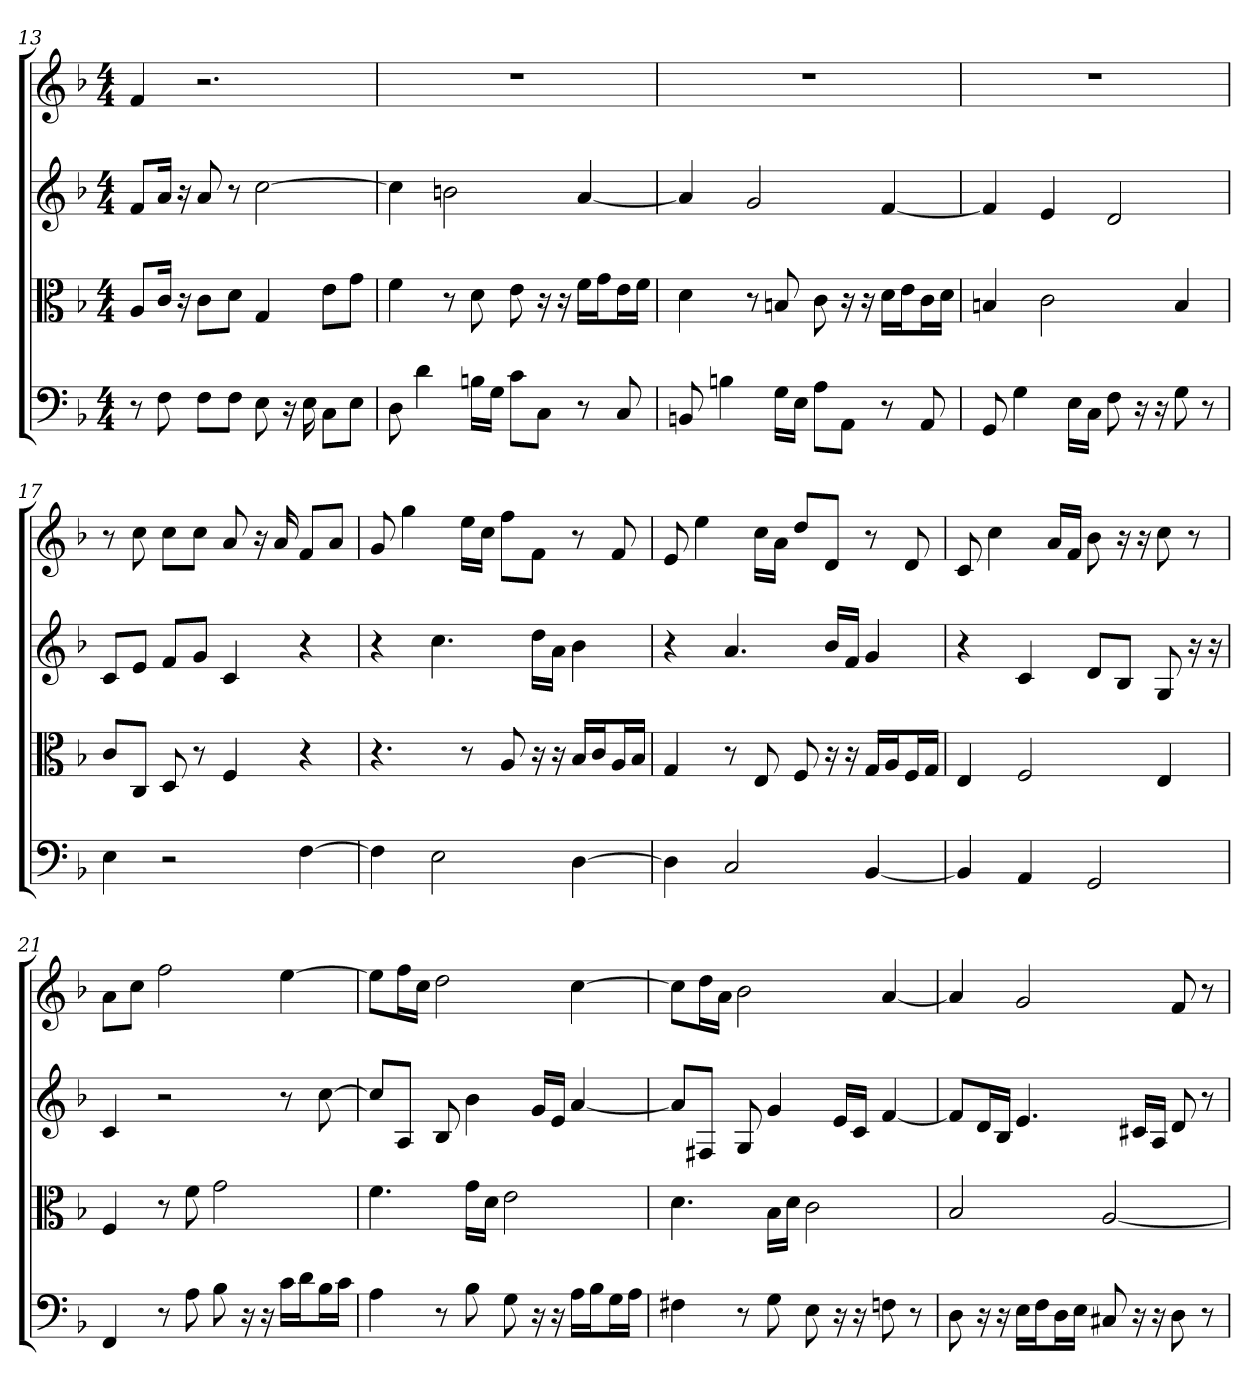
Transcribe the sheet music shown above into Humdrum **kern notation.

**kern	**kern	**kern	**kern
*part4	*part3	*part2	*part1
*staff4	*staff3	*staff2	*staff1
*clefF4	*clefC3	*clefG2	*clefG2
*k[b-]	*k[b-]	*k[b-]	*k[b-]
*F:	*F:	*F:	*F:
*M4/4	*M4/4	*M4/4	*M4/4
=13	=13	=13	=13
8r	8A/L	8f/L	4f
8F	16c/Jk	16a/Jk	.
.	16r	16r	.
8F\L	8c\L	8a	2.r
8F\J	8d\J	8r	.
8E	4G	[2cc	.
16r	.	.	.
16E	.	.	.
8C\L	8e\L	.	.
8E\J	8g\J	.	.
=14	=14	=14	=14
8D	4f	4cc]	1r
4d	.	.	.
.	8r	2bn	.
16Bn\LL	8d	.	.
16G\JJ	.	.	.
8c\L	8e	.	.
8C\J	16r	.	.
.	16r	.	.
8r	16f\LL	[4a	.
.	16g\J	.	.
8C	16e\L	.	.
.	16f\JJ	.	.
=15	=15	=15	=15
8BBn	4d	4a]	1r
4Bn	.	.	.
.	8r	2g	.
16G\LL	8Bn	.	.
16E\JJ	.	.	.
8A\L	8c	.	.
8AA\J	16r	.	.
.	16r	.	.
8r	16d\LL	[4f	.
.	16e\J	.	.
8AA	16c\L	.	.
.	16d\JJ	.	.
=16	=16	=16	=16
8GG	4Bn	4f]	1r
4G	.	.	.
.	2c	4e	.
16E\LL	.	.	.
16C\JJ	.	.	.
8F	.	2d	.
16r	.	.	.
16r	.	.	.
8G	4B	.	.
8r	.	.	.
=17	=17	=17	=17
4E	8c/L	8c/L	8r
.	8C/J	8e/J	8cc
2r	8D	8f/L	8cc\L
.	8r	8g/J	8cc\J
.	4F	4c	8a
.	.	.	16r
.	.	.	16a
[4F	4r	4r	8f/L
.	.	.	8a/J
=18	=18	=18	=18
4F]	4.r	4r	8g
.	.	.	4gg
2E	.	4.cc	.
.	8r	.	16ee\LL
.	.	.	16cc\JJ
.	8A	.	8ff\L
.	16r	16dd\LL	8f\J
.	16r	16a\JJ	.
[4D	16B-/LL	4b-	8r
.	16c/J	.	.
.	16A/L	.	8f
.	16B-/JJ	.	.
=19	=19	=19	=19
4D]	4G	4r	8e
.	.	.	4ee
2C	8r	4.a	.
.	8E	.	16cc\LL
.	.	.	16a\JJ
.	8F	.	8dd/L
.	16r	16b-/LL	8d/J
.	16r	16f/JJ	.
[4BB-	16G/LL	4g	8r
.	16A/J	.	.
.	16F/L	.	8d
.	16G/JJ	.	.
=20	=20	=20	=20
4BB-]	4E	4r	8c
.	.	.	4cc
4AA	2F	4c	.
.	.	.	16a/LL
.	.	.	16f/JJ
2GG	.	8d/L	8b-
.	.	8B-/J	16r
.	.	.	16r
.	4E	8G	8cc
.	.	16r	8r
.	.	16r	.
=21	=21	=21	=21
4FF	4F	4c	8a\L
.	.	.	8cc\J
8r	8r	2r	2ff
8A	8f	.	.
8B-	2g	.	.
16r	.	.	.
16r	.	.	.
16c\LL	.	8r	[4ee
16d\J	.	.	.
16B-\L	.	[8cc	.
16c\JJ	.	.	.
=22	=22	=22	=22
4A	4.f	8cc/L]	8ee\L]
.	.	8A/J	16ff\L
.	.	.	16cc\JJ
8r	.	8B-	2dd
8B-	16g\LL	4b-	.
.	16d\JJ	.	.
8G	2e	.	.
16r	.	16g/LL	.
16r	.	16e/JJ	.
16A\LL	.	[4a	[4cc
16B-\J	.	.	.
16G\L	.	.	.
16A\JJ	.	.	.
=23	=23	=23	=23
4F#X	4.d	8a/L]	8cc\L]
.	.	8F#X/J	16dd\L
.	.	.	16a\JJ
8r	.	8G	2b-
8G	16B-\LL	4g	.
.	16d\JJ	.	.
8E	2c	.	.
16r	.	16e/LL	.
16r	.	16c/JJ	.
8Fn	.	[4f	[4a
8r	.	.	.
=24	=24	=24	=24
8D	2B-	8f/L]	4a]
16r	.	16d/L	.
16r	.	16B-/JJ	.
16E\LL	.	4.e	2g
16F\J	.	.	.
16D\L	.	.	.
16E\JJ	.	.	.
8C#X	[2A	.	.
16r	.	16c#X/LL	.
16r	.	16A/JJ	.
8D	.	8d	8f
8r	.	8r	8r
=	=	=	=
*-	*-	*-	*-
